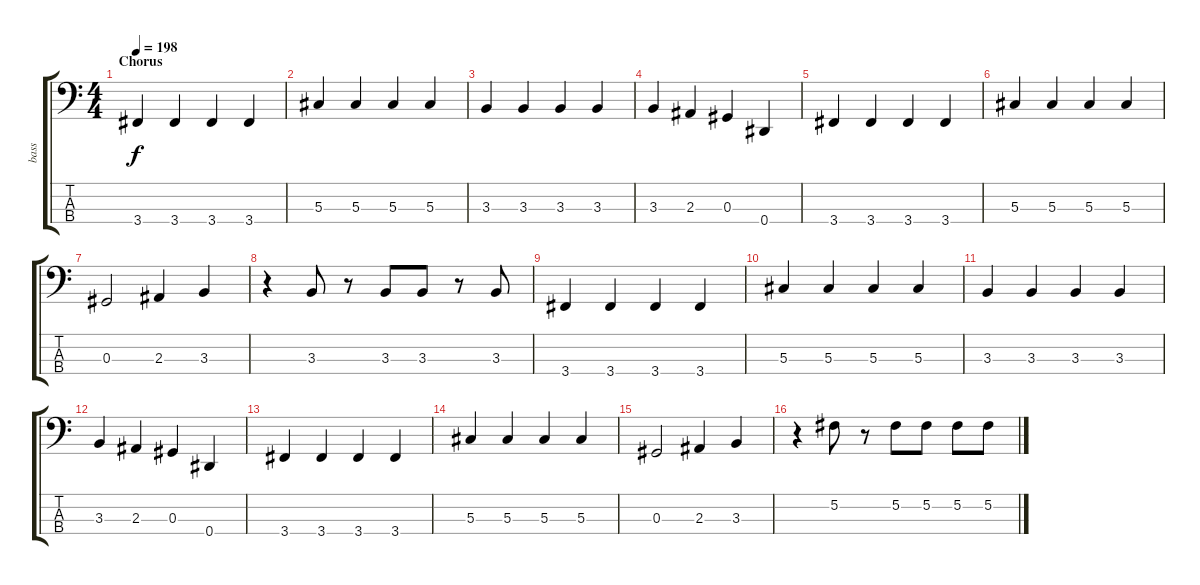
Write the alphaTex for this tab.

\track ("bass" "bass") {instrument electricbasspick}
\staff {score tabs}
\tuning (Gb2 Db2 Ab1 Eb1) {hide}
\ts (4 4)
\section ("" "Chorus")
\tempo 198
\clef f4
\ks c
3.4.4{dy f} 3.4.4 3.4.4 3.4.4 |
5.3.4 5.3.4 5.3.4 5.3.4 |
3.3.4 3.3.4 3.3.4 3.3.4 |
3.3.4 2.3.4 0.3.4 0.4.4 |
3.4.4 3.4.4 3.4.4 3.4.4 |
5.3.4 5.3.4 5.3.4 5.3.4 |
0.3.2 2.3.4 3.3.4 |
r.4 3.3.8 r.8 3.3.8 3.3.8 r.8 3.3.8 |
3.4.4 3.4.4 3.4.4 3.4.4 |
5.3.4 5.3.4 5.3.4 5.3.4 |
3.3.4 3.3.4 3.3.4 3.3.4 |
3.3.4 2.3.4 0.3.4 0.4.4 |
3.4.4 3.4.4 3.4.4 3.4.4 |
5.3.4 5.3.4 5.3.4 5.3.4 |
0.3.2 2.3.4 3.3.4 |
r.4 5.2.8 r.8 5.2.8 5.2.8 5.2.8 5.2.8
